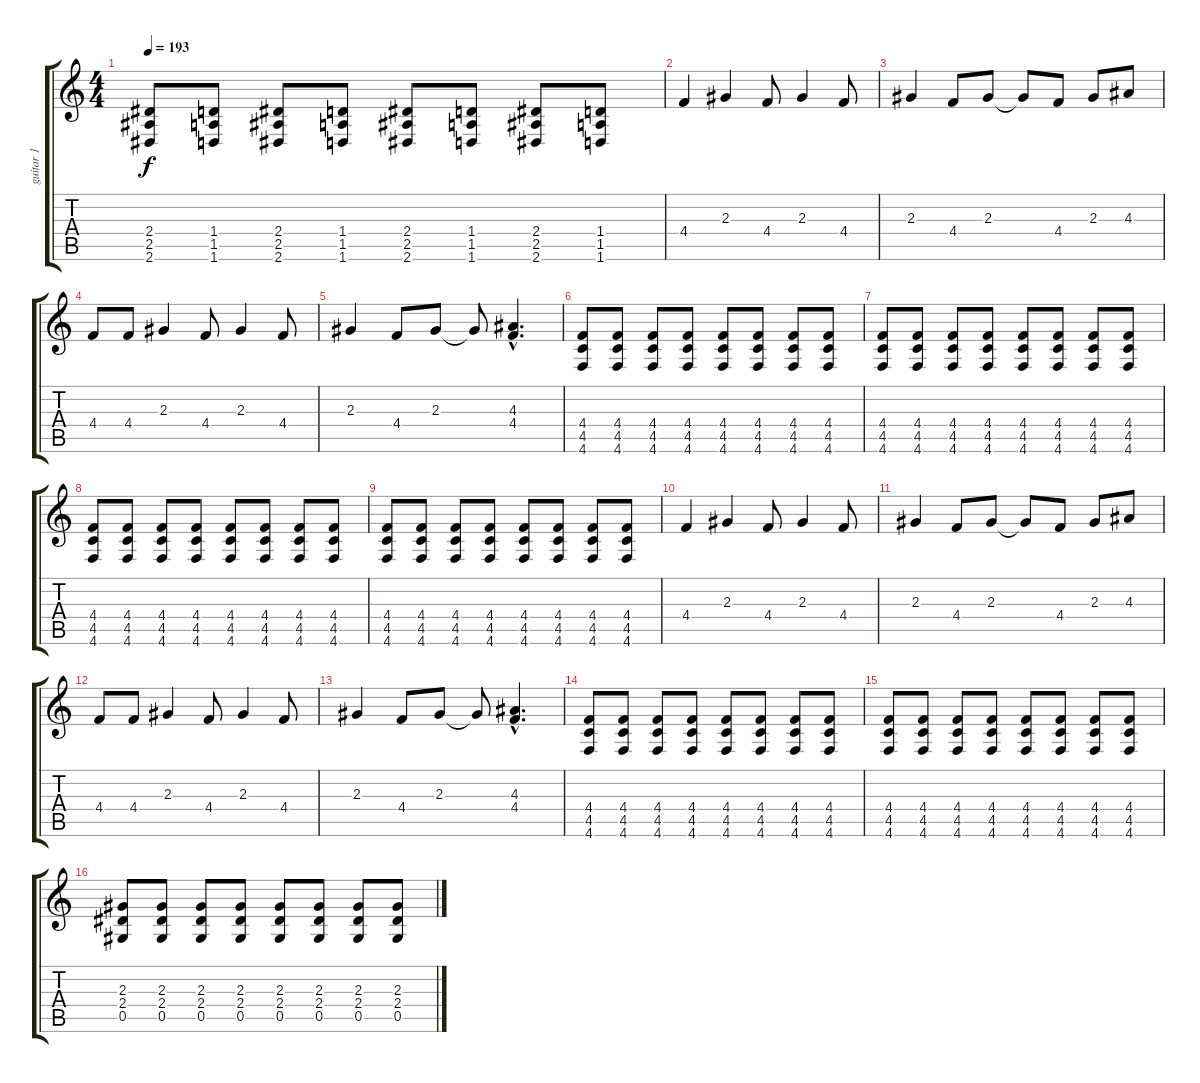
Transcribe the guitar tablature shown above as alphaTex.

\track ("guitar 1" "guitar 1") {instrument overdrivenguitar}
\staff {score tabs}
\tuning (Eb4 Bb3 Gb3 Db3 Ab2 Db2) {hide}
\ts (4 4)
\tempo 193
\clef g2
\ks c
(2.4 2.5 2.6).8{dy f} (1.4 1.5 1.6).8 (2.4 2.5 2.6).8 (1.4 1.5 1.6).8 (2.4 2.5 2.6).8 (1.4 1.5 1.6).8 (2.4 2.5 2.6).8 (1.4 1.5 1.6).8 |
4.4.4{volume 16} 2.3.4 4.4.8 2.3.4 4.4.8 |
2.3.4 4.4.8 2.3.8 2.3{t}.8 4.4.8 2.3.8 4.3.8 |
4.4.8 4.4.8 2.3.4 4.4.8 2.3.4 4.4.8 |
2.3.4 4.4.8 2.3.8 2.3{t}.8 (4.3{hac} 4.4{hac}).4{d} |
(4.4 4.5 4.6).8{volume 10} (4.4 4.5 4.6).8 (4.4 4.5 4.6).8 (4.4 4.5 4.6).8 (4.4 4.5 4.6).8 (4.4 4.5 4.6).8 (4.4 4.5 4.6).8 (4.4 4.5 4.6).8 |
(4.4 4.5 4.6).8 (4.4 4.5 4.6).8 (4.4 4.5 4.6).8 (4.4 4.5 4.6).8 (4.4 4.5 4.6).8 (4.4 4.5 4.6).8 (4.4 4.5 4.6).8 (4.4 4.5 4.6).8 |
(4.4 4.5 4.6).8 (4.4 4.5 4.6).8 (4.4 4.5 4.6).8 (4.4 4.5 4.6).8 (4.4 4.5 4.6).8 (4.4 4.5 4.6).8 (4.4 4.5 4.6).8 (4.4 4.5 4.6).8 |
(4.4 4.5 4.6).8 (4.4 4.5 4.6).8 (4.4 4.5 4.6).8 (4.4 4.5 4.6).8 (4.4 4.5 4.6).8 (4.4 4.5 4.6).8 (4.4 4.5 4.6).8 (4.4 4.5 4.6).8 |
4.4.4{volume 16} 2.3.4 4.4.8 2.3.4 4.4.8 |
2.3.4 4.4.8 2.3.8 2.3{t}.8 4.4.8 2.3.8 4.3.8 |
4.4.8 4.4.8 2.3.4 4.4.8 2.3.4 4.4.8 |
2.3.4 4.4.8 2.3.8 2.3{t}.8 (4.3{hac} 4.4{hac}).4{d} |
(4.4 4.5 4.6).8{volume 10} (4.4 4.5 4.6).8 (4.4 4.5 4.6).8 (4.4 4.5 4.6).8 (4.4 4.5 4.6).8 (4.4 4.5 4.6).8 (4.4 4.5 4.6).8 (4.4 4.5 4.6).8 |
(4.4 4.5 4.6).8 (4.4 4.5 4.6).8 (4.4 4.5 4.6).8 (4.4 4.5 4.6).8 (4.4 4.5 4.6).8 (4.4 4.5 4.6).8 (4.4 4.5 4.6).8 (4.4 4.5 4.6).8 |
(2.3 2.4 0.5).8 (2.3 2.4 0.5).8 (2.3 2.4 0.5).8 (2.3 2.4 0.5).8 (2.3 2.4 0.5).8 (2.3 2.4 0.5).8 (2.3 2.4 0.5).8 (2.3 2.4 0.5).8
